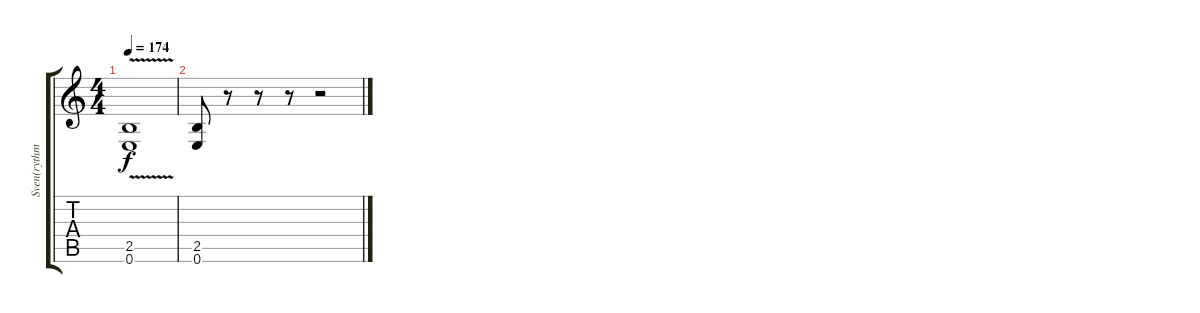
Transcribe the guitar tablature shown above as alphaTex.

\track ("Sven(rythm guitar)" "Sven(rythm") {instrument distortionguitar}
\staff {score tabs}
\tuning (E4 B3 G3 D3 A2 E2) {hide}
\ts (4 4)
\tempo 174
\clef g2
\ks c
(2.5 0.6{v}).1{dy f} |
(2.5 0.6).8 r.8 r.8 r.8 r.2
